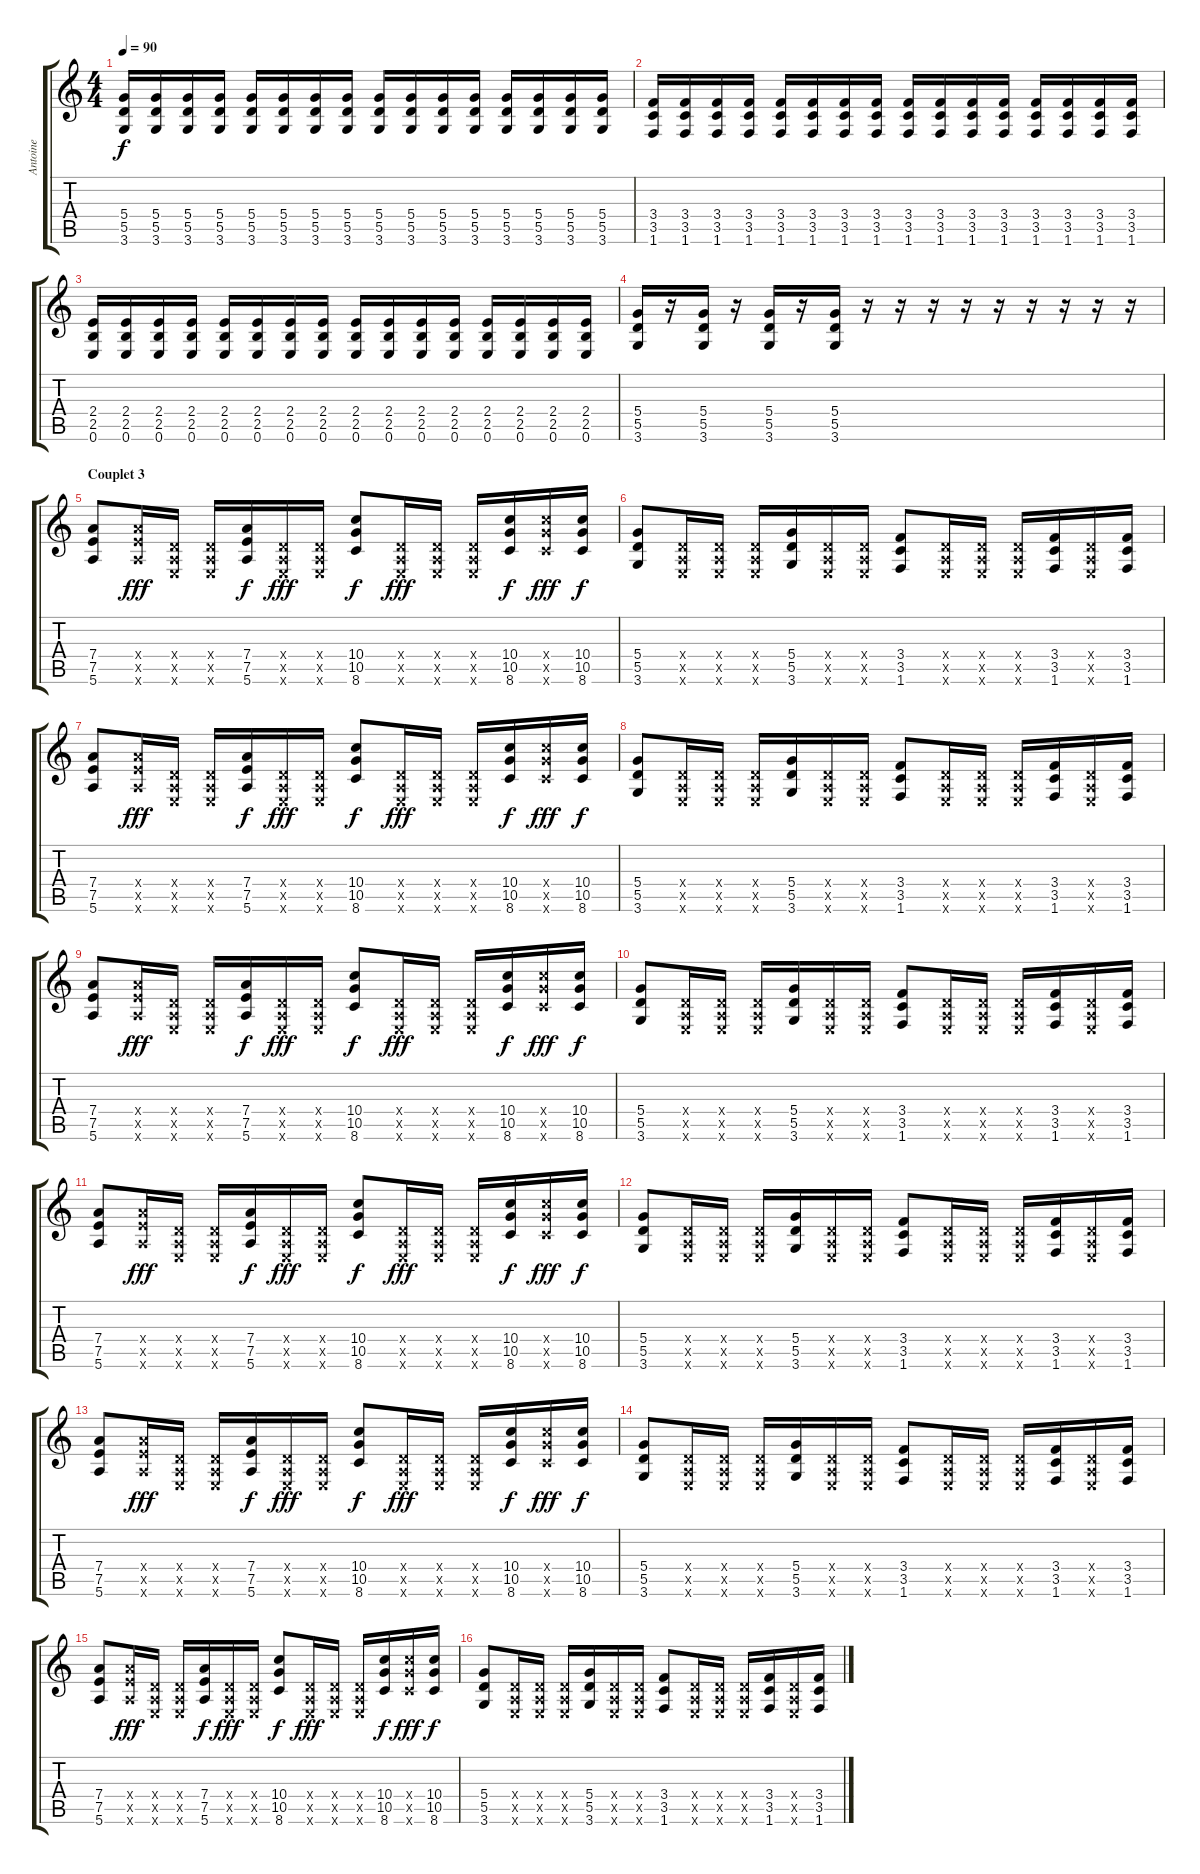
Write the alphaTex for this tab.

\track ("Antoine" "Antoine") {instrument overdrivenguitar}
\staff {score tabs}
\tuning (E4 B3 G3 D3 A2 E2) {hide}
\ts (4 4)
\tempo 90
\clef g2
\ks c
(5.4 5.5 3.6).16{dy f} (5.4 5.5 3.6).16 (5.4 5.5 3.6).16 (5.4 5.5 3.6).16 (5.4 5.5 3.6).16 (5.4 5.5 3.6).16 (5.4 5.5 3.6).16 (5.4 5.5 3.6).16 (5.4 5.5 3.6).16 (5.4 5.5 3.6).16 (5.4 5.5 3.6).16 (5.4 5.5 3.6).16 (5.4 5.5 3.6).16 (5.4 5.5 3.6).16 (5.4 5.5 3.6).16 (5.4 5.5 3.6).16 |
(3.4 3.5 1.6).16 (3.4 3.5 1.6).16 (3.4 3.5 1.6).16 (3.4 3.5 1.6).16 (3.4 3.5 1.6).16 (3.4 3.5 1.6).16 (3.4 3.5 1.6).16 (3.4 3.5 1.6).16 (3.4 3.5 1.6).16 (3.4 3.5 1.6).16 (3.4 3.5 1.6).16 (3.4 3.5 1.6).16 (3.4 3.5 1.6).16 (3.4 3.5 1.6).16 (3.4 3.5 1.6).16 (3.4 3.5 1.6).16 |
(2.4 2.5 0.6).16 (2.4 2.5 0.6).16 (2.4 2.5 0.6).16 (2.4 2.5 0.6).16 (2.4 2.5 0.6).16 (2.4 2.5 0.6).16 (2.4 2.5 0.6).16 (2.4 2.5 0.6).16 (2.4 2.5 0.6).16 (2.4 2.5 0.6).16 (2.4 2.5 0.6).16 (2.4 2.5 0.6).16 (2.4 2.5 0.6).16 (2.4 2.5 0.6).16 (2.4 2.5 0.6).16 (2.4 2.5 0.6).16 |
(5.4 5.5 3.6).16 r.16 (5.4 5.5 3.6).16 r.16 (5.4 5.5 3.6).16 r.16 (5.4 5.5 3.6).16 r.16 r.16 r.16 r.16 r.16 r.16 r.16 r.16 r.16 |
\section ("" "Couplet 3")
(7.4 7.5 5.6).8 (7.4{x} 7.5{x} 5.6{x}).16{dy fff} (0.4{x} 0.5{x} 0.6{x}).16 (0.4{x} 0.5{x} 0.6{x}).16 (7.4 7.5 5.6).16{dy f} (0.4{x} 0.5{x} 0.6{x}).16{dy fff} (0.4{x} 0.5{x} 0.6{x}).16 (10.4 10.5 8.6).8{dy f} (0.4{x} 0.5{x} 0.6{x}).16{dy fff} (0.4{x} 0.5{x} 0.6{x}).16 (0.4{x} 0.5{x} 0.6{x}).16 (10.4 10.5 8.6).16{dy f} (10.4{x} 10.5{x} 8.6{x}).16{dy fff} (10.4 10.5 8.6).16{dy f} |
(5.4 5.5 3.6).8 (0.4{x} 0.5{x} 0.6{x}).16 (0.4{x} 0.5{x} 0.6{x}).16 (0.4{x} 0.5{x} 0.6{x}).16 (5.4 5.5 3.6).16 (0.4{x} 0.5{x} 0.6{x}).16 (0.4{x} 0.5{x} 0.6{x}).16 (3.4 3.5 1.6).8 (0.4{x} 0.5{x} 0.6{x}).16 (0.4{x} 0.5{x} 0.6{x}).16 (0.4{x} 0.5{x} 0.6{x}).16 (3.4 3.5 1.6).16 (0.4{x} 0.5{x} 0.6{x}).16 (3.4 3.5 1.6).16 |
(7.4 7.5 5.6).8 (7.4{x} 7.5{x} 5.6{x}).16{dy fff} (0.4{x} 0.5{x} 0.6{x}).16 (0.4{x} 0.5{x} 0.6{x}).16 (7.4 7.5 5.6).16{dy f} (0.4{x} 0.5{x} 0.6{x}).16{dy fff} (0.4{x} 0.5{x} 0.6{x}).16 (10.4 10.5 8.6).8{dy f} (0.4{x} 0.5{x} 0.6{x}).16{dy fff} (0.4{x} 0.5{x} 0.6{x}).16 (0.4{x} 0.5{x} 0.6{x}).16 (10.4 10.5 8.6).16{dy f} (10.4{x} 10.5{x} 8.6{x}).16{dy fff} (10.4 10.5 8.6).16{dy f} |
(5.4 5.5 3.6).8 (0.4{x} 0.5{x} 0.6{x}).16 (0.4{x} 0.5{x} 0.6{x}).16 (0.4{x} 0.5{x} 0.6{x}).16 (5.4 5.5 3.6).16 (0.4{x} 0.5{x} 0.6{x}).16 (0.4{x} 0.5{x} 0.6{x}).16 (3.4 3.5 1.6).8 (0.4{x} 0.5{x} 0.6{x}).16 (0.4{x} 0.5{x} 0.6{x}).16 (0.4{x} 0.5{x} 0.6{x}).16 (3.4 3.5 1.6).16 (0.4{x} 0.5{x} 0.6{x}).16 (3.4 3.5 1.6).16 |
(7.4 7.5 5.6).8 (7.4{x} 7.5{x} 5.6{x}).16{dy fff} (0.4{x} 0.5{x} 0.6{x}).16 (0.4{x} 0.5{x} 0.6{x}).16 (7.4 7.5 5.6).16{dy f} (0.4{x} 0.5{x} 0.6{x}).16{dy fff} (0.4{x} 0.5{x} 0.6{x}).16 (10.4 10.5 8.6).8{dy f} (0.4{x} 0.5{x} 0.6{x}).16{dy fff} (0.4{x} 0.5{x} 0.6{x}).16 (0.4{x} 0.5{x} 0.6{x}).16 (10.4 10.5 8.6).16{dy f} (10.4{x} 10.5{x} 8.6{x}).16{dy fff} (10.4 10.5 8.6).16{dy f} |
(5.4 5.5 3.6).8 (0.4{x} 0.5{x} 0.6{x}).16 (0.4{x} 0.5{x} 0.6{x}).16 (0.4{x} 0.5{x} 0.6{x}).16 (5.4 5.5 3.6).16 (0.4{x} 0.5{x} 0.6{x}).16 (0.4{x} 0.5{x} 0.6{x}).16 (3.4 3.5 1.6).8 (0.4{x} 0.5{x} 0.6{x}).16 (0.4{x} 0.5{x} 0.6{x}).16 (0.4{x} 0.5{x} 0.6{x}).16 (3.4 3.5 1.6).16 (0.4{x} 0.5{x} 0.6{x}).16 (3.4 3.5 1.6).16 |
(7.4 7.5 5.6).8 (7.4{x} 7.5{x} 5.6{x}).16{dy fff} (0.4{x} 0.5{x} 0.6{x}).16 (0.4{x} 0.5{x} 0.6{x}).16 (7.4 7.5 5.6).16{dy f} (0.4{x} 0.5{x} 0.6{x}).16{dy fff} (0.4{x} 0.5{x} 0.6{x}).16 (10.4 10.5 8.6).8{dy f} (0.4{x} 0.5{x} 0.6{x}).16{dy fff} (0.4{x} 0.5{x} 0.6{x}).16 (0.4{x} 0.5{x} 0.6{x}).16 (10.4 10.5 8.6).16{dy f} (10.4{x} 10.5{x} 8.6{x}).16{dy fff} (10.4 10.5 8.6).16{dy f} |
(5.4 5.5 3.6).8 (0.4{x} 0.5{x} 0.6{x}).16 (0.4{x} 0.5{x} 0.6{x}).16 (0.4{x} 0.5{x} 0.6{x}).16 (5.4 5.5 3.6).16 (0.4{x} 0.5{x} 0.6{x}).16 (0.4{x} 0.5{x} 0.6{x}).16 (3.4 3.5 1.6).8 (0.4{x} 0.5{x} 0.6{x}).16 (0.4{x} 0.5{x} 0.6{x}).16 (0.4{x} 0.5{x} 0.6{x}).16 (3.4 3.5 1.6).16 (0.4{x} 0.5{x} 0.6{x}).16 (3.4 3.5 1.6).16 |
(7.4 7.5 5.6).8 (7.4{x} 7.5{x} 5.6{x}).16{dy fff} (0.4{x} 0.5{x} 0.6{x}).16 (0.4{x} 0.5{x} 0.6{x}).16 (7.4 7.5 5.6).16{dy f} (0.4{x} 0.5{x} 0.6{x}).16{dy fff} (0.4{x} 0.5{x} 0.6{x}).16 (10.4 10.5 8.6).8{dy f} (0.4{x} 0.5{x} 0.6{x}).16{dy fff} (0.4{x} 0.5{x} 0.6{x}).16 (0.4{x} 0.5{x} 0.6{x}).16 (10.4 10.5 8.6).16{dy f} (10.4{x} 10.5{x} 8.6{x}).16{dy fff} (10.4 10.5 8.6).16{dy f} |
(5.4 5.5 3.6).8 (0.4{x} 0.5{x} 0.6{x}).16 (0.4{x} 0.5{x} 0.6{x}).16 (0.4{x} 0.5{x} 0.6{x}).16 (5.4 5.5 3.6).16 (0.4{x} 0.5{x} 0.6{x}).16 (0.4{x} 0.5{x} 0.6{x}).16 (3.4 3.5 1.6).8 (0.4{x} 0.5{x} 0.6{x}).16 (0.4{x} 0.5{x} 0.6{x}).16 (0.4{x} 0.5{x} 0.6{x}).16 (3.4 3.5 1.6).16 (0.4{x} 0.5{x} 0.6{x}).16 (3.4 3.5 1.6).16 |
(7.4 7.5 5.6).8 (7.4{x} 7.5{x} 5.6{x}).16{dy fff} (0.4{x} 0.5{x} 0.6{x}).16 (0.4{x} 0.5{x} 0.6{x}).16 (7.4 7.5 5.6).16{dy f} (0.4{x} 0.5{x} 0.6{x}).16{dy fff} (0.4{x} 0.5{x} 0.6{x}).16 (10.4 10.5 8.6).8{dy f} (0.4{x} 0.5{x} 0.6{x}).16{dy fff} (0.4{x} 0.5{x} 0.6{x}).16 (0.4{x} 0.5{x} 0.6{x}).16 (10.4 10.5 8.6).16{dy f} (10.4{x} 10.5{x} 8.6{x}).16{dy fff} (10.4 10.5 8.6).16{dy f} |
(5.4 5.5 3.6).8 (0.4{x} 0.5{x} 0.6{x}).16 (0.4{x} 0.5{x} 0.6{x}).16 (0.4{x} 0.5{x} 0.6{x}).16 (5.4 5.5 3.6).16 (0.4{x} 0.5{x} 0.6{x}).16 (0.4{x} 0.5{x} 0.6{x}).16 (3.4 3.5 1.6).8 (0.4{x} 0.5{x} 0.6{x}).16 (0.4{x} 0.5{x} 0.6{x}).16 (0.4{x} 0.5{x} 0.6{x}).16 (3.4 3.5 1.6).16 (0.4{x} 0.5{x} 0.6{x}).16 (3.4 3.5 1.6).16
